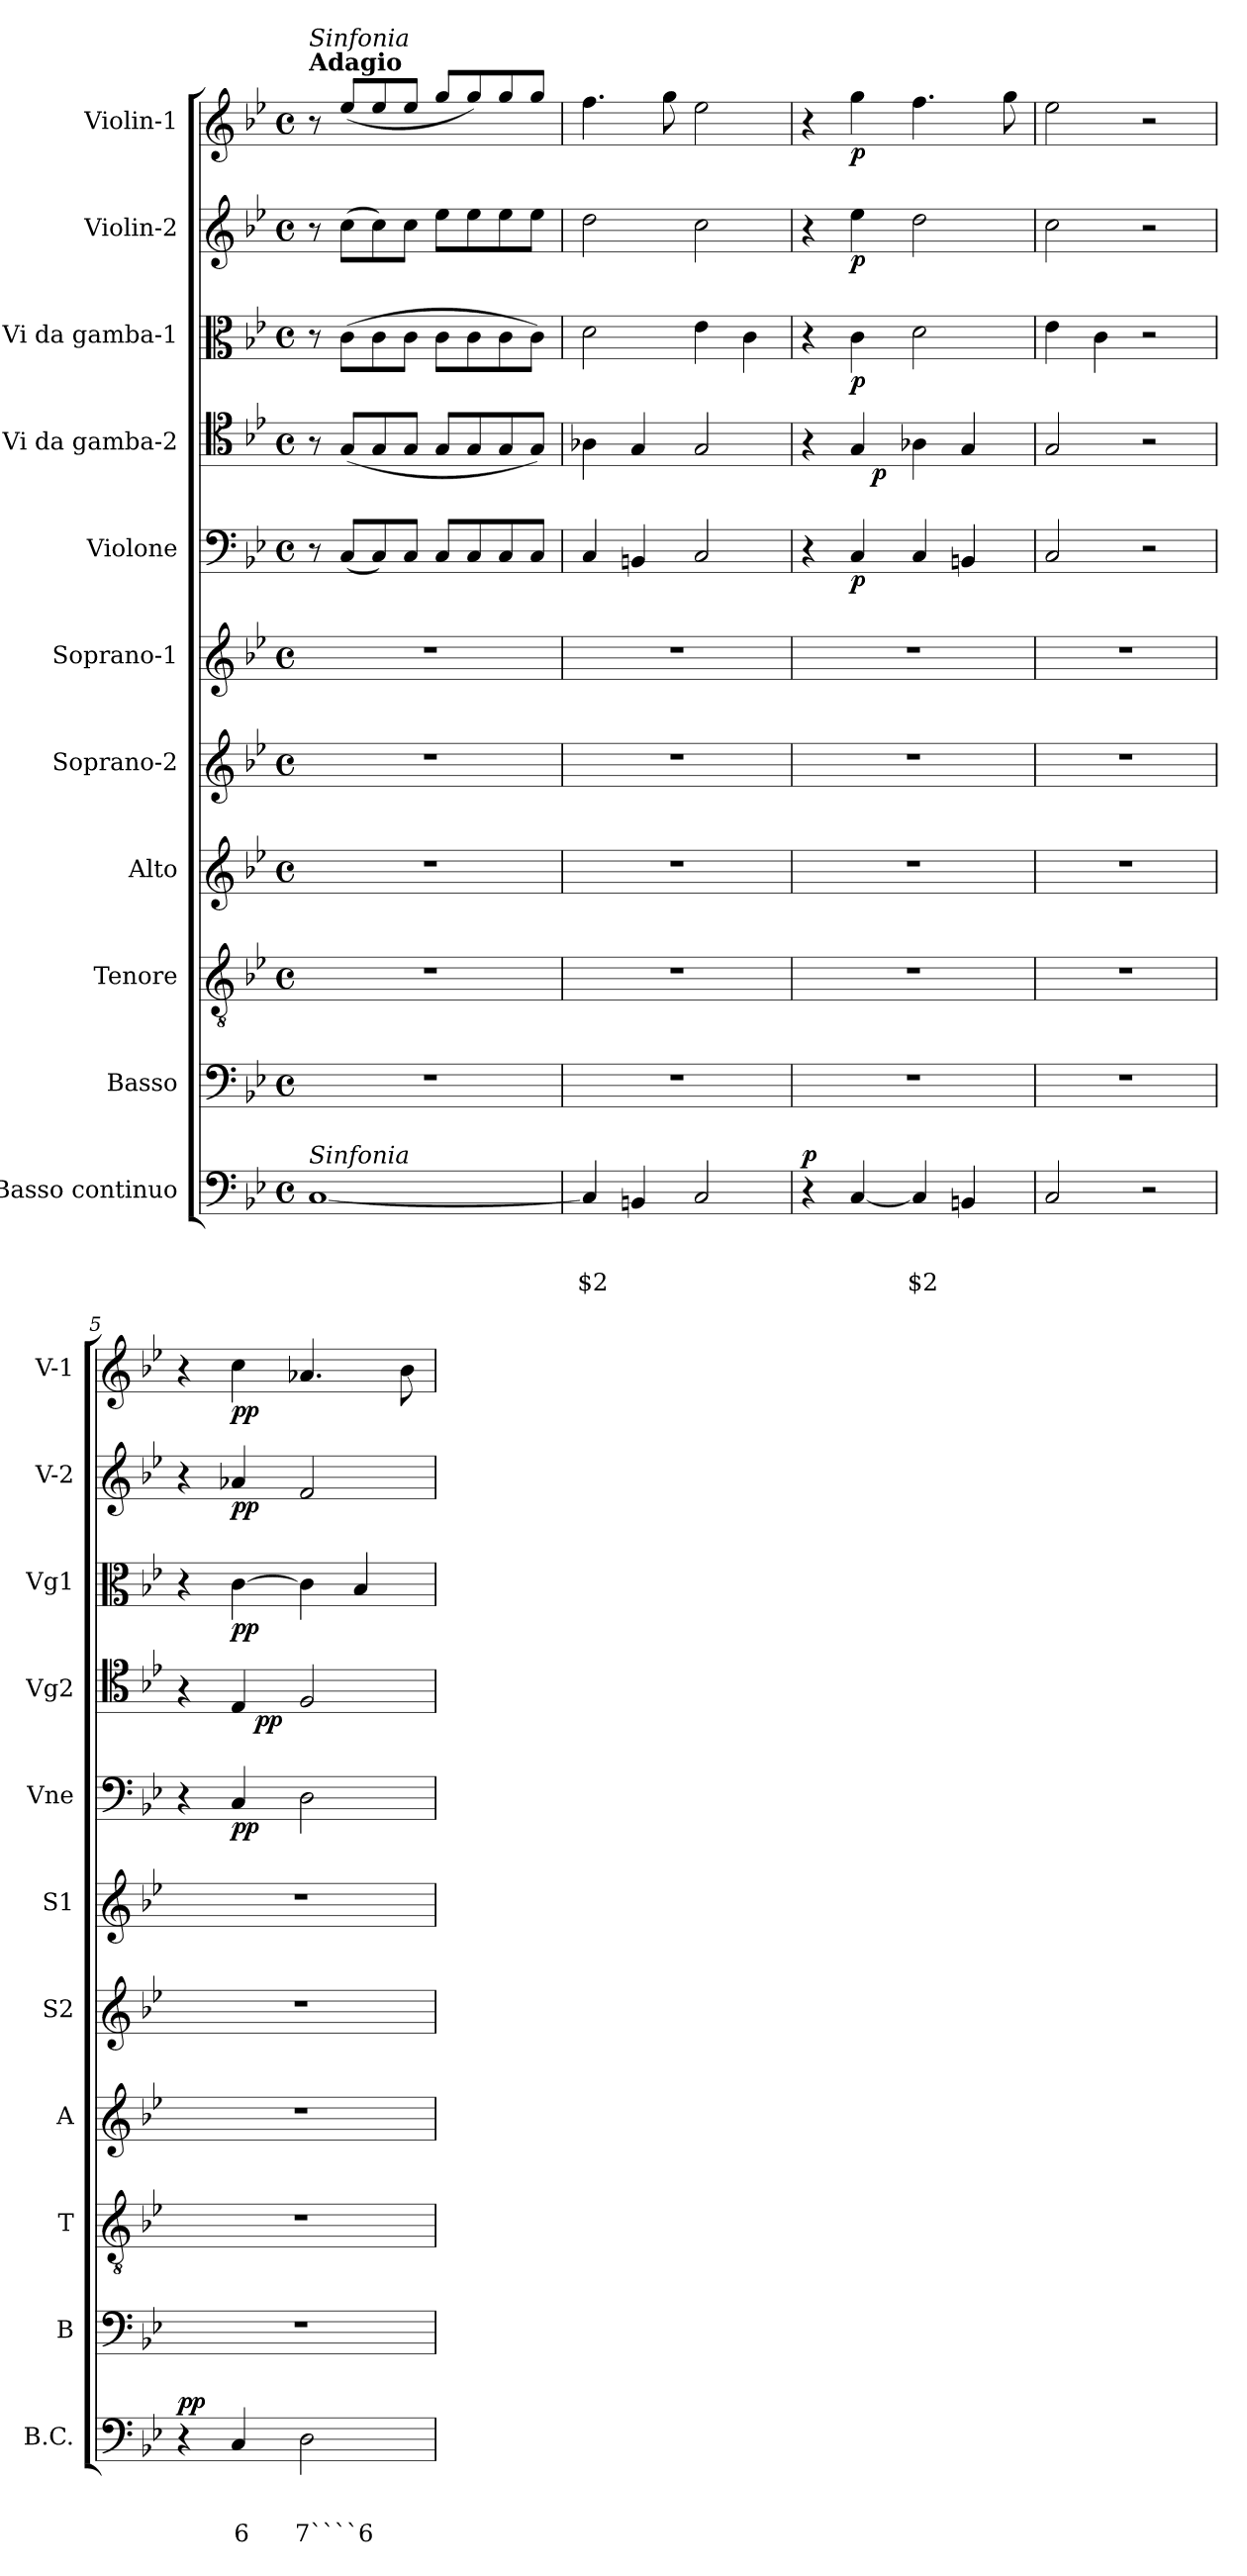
**kern	**text	**text	**text	**dynam	**kern	**kern	**kern	**kern	**kern	**kern	**dynam	**kern	**dynam	**kern	**dynam	**kern	**dynam	**kern	**dynam
*part11	*part11	*part11	*part11	*part11	*part10	*part9	*part8	*part7	*part6	*part5	*part5	*part4	*part4	*part3	*part3	*part2	*part2	*part1	*part1
*staff11	*staff11	*staff11	*staff11	*staff11	*staff10	*staff9	*staff8	*staff7	*staff6	*staff5	*staff5	*staff4	*staff4	*staff3	*staff3	*staff2	*staff2	*staff1	*staff1
*I"Basso continuo	*	*	*	*	*I"Basso	*I"Tenore	*I"Alto	*I"Soprano-2	*I"Soprano-1	*I"Violone	*	*I"Vi da gamba-2	*	*I"Vi da gamba-1	*	*I"Violin-2	*	*I"Violin-1	*
*I'B.C.	*	*	*	*	*I'B	*I'T	*I'A	*I'S2	*I'S1	*I'Vne	*	*I'Vg2	*	*I'Vg1	*	*I'V-2	*	*I'V-1	*
!!LO:PB:g=z
*clefF4	*	*	*	*	*clefF4	*clefGv2	*clefG2	*clefG2	*clefG2	*clefF4	*	*clefC4	*	*clefC3	*	*clefG2	*	*clefG2	*
*k[b-e-]	*	*	*	*	*k[b-e-]	*k[b-e-]	*k[b-e-]	*k[b-e-]	*k[b-e-]	*k[b-e-]	*	*k[b-e-]	*	*k[b-e-]	*	*k[b-e-]	*	*k[b-e-]	*
*B-:	*	*	*	*	*B-:	*B-:	*B-:	*B-:	*B-:	*B-:	*	*B-:	*	*B-:	*	*B-:	*	*B-:	*
*M4/4	*	*	*	*	*M4/4	*M4/4	*M4/4	*M4/4	*M4/4	*M4/4	*	*M4/4	*	*M4/4	*	*M4/4	*	*M4/4	*
*met(c)	*	*	*	*	*met(c)	*met(c)	*met(c)	*met(c)	*met(c)	*met(c)	*	*met(c)	*	*met(c)	*	*met(c)	*	*met(c)	*
=1	=1	=1	=1	=1	=1	=1	=1	=1	=1	=1	=1	=1	=1	=1	=1	=1	=1	=1	=1
!	!	!	!	!	!	!	!	!	!	!	!	!	!	!	!	!	!	!LO:TX:a:B:t=Adagio	!
!	!	!	!	!	!	!	!	!	!	!	!	!	!	!	!	!	!	!LO:TX:a:i:t=Sinfonia	!
!LO:TX:a:i:t=Sinfonia	!	!	!	!	!	!	!	!	!	!	!	!	!	!	!	!	!	!	!
[1C	.	.	.	.	1r	1r	1r	1r	1r	8r	.	8r	.	8r	.	8r	.	8r	.
.	.	.	.	.	.	.	.	.	.	(<8C/L	.	(<8G/L	.	(>8c\L	.	(>8cc\L	.	(>8ee-/L	.
.	.	.	.	.	.	.	.	.	.	8C/)	.	8G/	.	8c\	.	8cc\)	.	8ee-/	.
.	.	.	.	.	.	.	.	.	.	8C/J	.	8G/J	.	8c\J	.	8cc\J	.	8ee-/J	.
.	.	.	.	.	.	.	.	.	.	8C/L	.	8G/L	.	8c\L	.	8ee-\L	.	8gg/L	.
.	.	.	.	.	.	.	.	.	.	8C/	.	8G/	.	8c\	.	8ee-\	.	8gg/)	.
.	.	.	.	.	.	.	.	.	.	8C/	.	8G/	.	8c\	.	8ee-\	.	8gg/	.
.	.	.	.	.	.	.	.	.	.	8C/J	.	8G/J)	.	8c\J)	.	8ee-\J	.	8gg/J	.
=2	=2	=2	=2	=2	=2	=2	=2	=2	=2	=2	=2	=2	=2	=2	=2	=2	=2	=2	=2
!	!	!	!LO:LY:b	!	!	!	!	!	!	!	!	!	!	!	!	!	!	!	!
4C/]	.	.	$2	.	1r	1r	1r	1r	1r	4C/	.	4A-X\	.	2d\	.	2dd\	.	4.ff\	.
4BBn/	.	.	.	.	.	.	.	.	.	4BBn/	.	4G/	.	.	.	.	.	.	.
.	.	.	.	.	.	.	.	.	.	.	.	.	.	.	.	.	.	8gg\	.
2C/	.	.	.	.	.	.	.	.	.	2C/	.	2G/	.	4e-\	.	2cc\	.	2ee-\	.
.	.	.	.	.	.	.	.	.	.	.	.	.	.	4c\	.	.	.	.	.
=3	=3	=3	=3	=3	=3	=3	=3	=3	=3	=3	=3	=3	=3	=3	=3	=3	=3	=3	=3
!	!	!	!	!LO:DY:a	!	!	!	!	!	!	!	!	!	!	!	!	!	!	!
*	*	*	*	*	*	*	*	*	*	*	*	*^	*	*	*	*	*	*	*
4r	.	.	.	p	1r	1r	1r	1r	1r	4r	.	4r	4ryy	.	4r	.	4r	.	4r	.
!	!	!	!	!	!	!	!	!	!	!	!LO:DY:b	!	!	!	!	!LO:DY:b	!	!LO:DY:b	!	!LO:DY:b
[4C/	.	.	.	.	.	.	.	.	.	4C/	p	4G/	16ryy	.	4c\	p	4ee-\	p	4gg\	p
!	!	!	!	!	!	!	!	!	!	!	!	!	!	!LO:DY:b	!	!	!	!	!	!
.	.	.	.	.	.	.	.	.	.	.	.	.	2ryy	p	.	.	.	.	.	.
!	!	!	!LO:LY:b	!	!	!	!	!	!	!	!	!	!	!	!	!	!	!	!	!
4C/]	.	.	$2	.	.	.	.	.	.	4C/	.	4A-X\	.	.	2d\	.	2dd\	.	4.ff\	.
4BBn/	.	.	.	.	.	.	.	.	.	4BBn/	.	4G/	.	.	.	.	.	.	.	.
.	.	.	.	.	.	.	.	.	.	.	.	.	8.ryy	.	.	.	.	.	.	.
.	.	.	.	.	.	.	.	.	.	.	.	.	.	.	.	.	.	.	8gg\	.
*	*	*	*	*	*	*	*	*	*	*	*	*v	*v	*	*	*	*	*	*	*
=4	=4	=4	=4	=4	=4	=4	=4	=4	=4	=4	=4	=4	=4	=4	=4	=4	=4	=4	=4
2C/	.	.	.	.	1r	1r	1r	1r	1r	2C/	.	2G/	.	4e-\	.	2cc\	.	2ee-\	.
.	.	.	.	.	.	.	.	.	.	.	.	.	.	4c\	.	.	.	.	.
2r	.	.	.	.	.	.	.	.	.	2r	.	2r	.	2r	.	2r	.	2r	.
=5	=5	=5	=5	=5	=5	=5	=5	=5	=5	=5	=5	=5	=5	=5	=5	=5	=5	=5	=5
!	!	!	!	!LO:DY:a	!	!	!	!	!	!	!	!	!	!	!	!	!	!	!
*	*	*	*	*	*	*	*	*	*	*	*	*^	*	*	*	*	*	*	*
4r	.	.	.	pp	1r	1r	1r	1r	1r	4r	.	4r	4ryy	.	4r	.	4r	.	4r	.
!	!	!	!LO:LY:b	!	!	!	!	!	!	!	!LO:DY:b	!	!	!	!	!LO:DY:b	!	!LO:DY:b	!	!LO:DY:b
4C/	.	.	6	.	.	.	.	.	.	4C/	pp	4E-/	16ryy	.	[4c\	pp	4a-X/	pp	4cc\	pp
!	!	!	!	!	!	!	!	!	!	!	!	!	!	!LO:DY:b	!	!	!	!	!	!
.	.	.	.	.	.	.	.	.	.	.	.	.	2ryy	pp	.	.	.	.	.	.
!	!	!	!LO:LY:b	!	!	!	!	!	!	!	!	!	!	!	!	!	!	!	!	!
2D\	.	.	7````6	.	.	.	.	.	.	2D\	.	2F/	.	.	4c\]	.	2f/	.	4.a-X/	.
.	.	.	.	.	.	.	.	.	.	.	.	.	.	.	4B-/	.	.	.	.	.
.	.	.	.	.	.	.	.	.	.	.	.	.	8.ryy	.	.	.	.	.	.	.
.	.	.	.	.	.	.	.	.	.	.	.	.	.	.	.	.	.	.	8b-\	.
*	*	*	*	*	*	*	*	*	*	*	*	*v	*v	*	*	*	*	*	*	*
=	=	=	=	=	=	=	=	=	=	=	=	=	=	=	=	=	=	=	=
*-	*-	*-	*-	*-	*-	*-	*-	*-	*-	*-	*-	*-	*-	*-	*-	*-	*-	*-	*-
